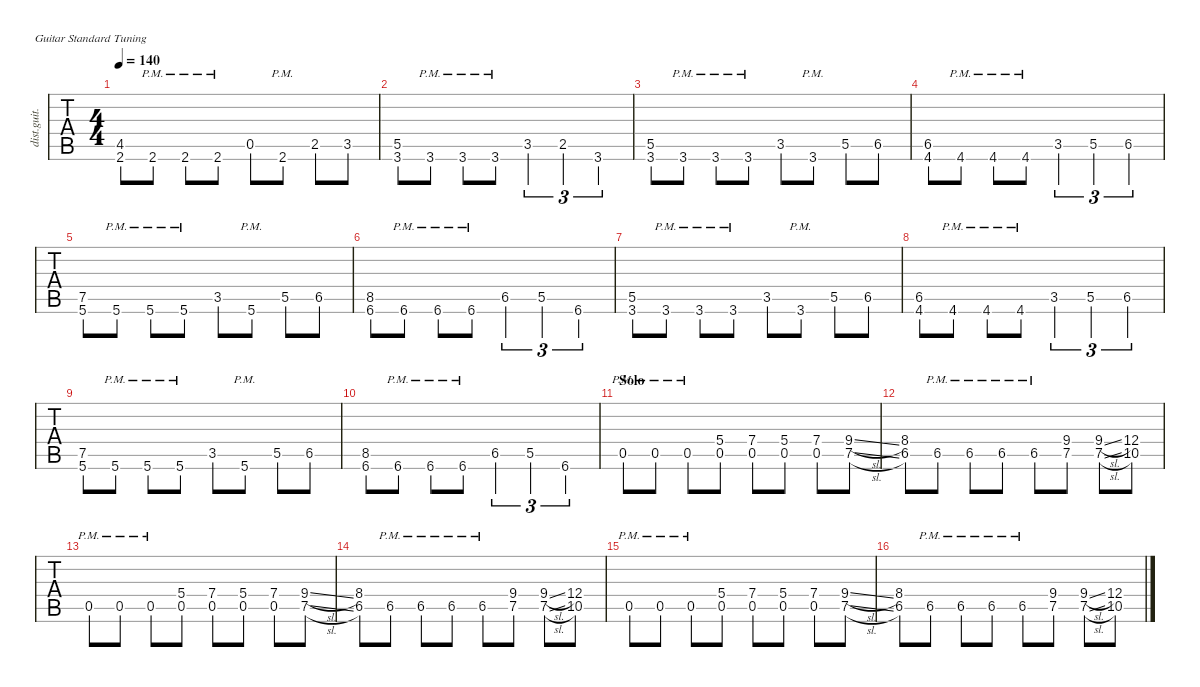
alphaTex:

\defaultSystemsLayout 4
\hideDynamics
\bracketExtendMode nobrackets
\otherSystemsTrackNameOrientation horizontal
\track ("Rhythm Guitar 2" "dist.guit.") {multiBarRest instrument distortionguitar}
\staff {tabs}
\tuning (E4 B3 G3 D3 A2 E2)
\ts (4 4)
\tempo 140
\clef g2
\ks c
(4.5{acc #} 2.6{acc #}).8{dy mf} 2.6{pm acc #}.8 2.6{pm acc #}.8 2.6{pm acc #}.8 0.5.8 2.6{pm acc #}.8 2.5.8 3.5.8 |
(5.5 3.6).8 3.6{pm}.8 3.6{pm}.8 3.6{pm}.8 3.5.4{tu (3 2)} 2.5.4{tu (3 2)} 3.6.4{tu (3 2)} |
(5.5 3.6).8 3.6{pm}.8 3.6{pm}.8 3.6{pm}.8 3.5.8 3.6{pm}.8 5.5.8 6.5{acc #}.8 |
(6.5{acc #} 4.6{acc #}).8 4.6{pm acc #}.8 4.6{pm acc #}.8 4.6{pm acc #}.8 3.5.4{tu (3 2)} 5.5.4{tu (3 2)} 6.5{acc #}.4{tu (3 2)} |
(7.5 5.6).8 5.6{pm}.8 5.6{pm}.8 5.6{pm}.8 3.5.8 5.6{pm}.8 5.5.8 6.5{acc #}.8 |
(8.5 6.6{acc #}).8 6.6{pm acc #}.8 6.6{pm acc #}.8 6.6{pm acc #}.8 6.5{acc #}.4{tu (3 2)} 5.5.4{tu (3 2)} 6.6{acc #}.4{tu (3 2)} |
(5.5 3.6).8 3.6{pm}.8 3.6{pm}.8 3.6{pm}.8 3.5.8 3.6{pm}.8 5.5.8 6.5{acc #}.8 |
(6.5{acc #} 4.6{acc #}).8 4.6{pm acc #}.8 4.6{pm acc #}.8 4.6{pm acc #}.8 3.5.4{tu (3 2)} 5.5.4{tu (3 2)} 6.5{acc #}.4{tu (3 2)} |
(7.5 5.6).8 5.6{pm}.8 5.6{pm}.8 5.6{pm}.8 3.5.8 5.6{pm}.8 5.5.8 6.5{acc #}.8 |
(8.5 6.6{acc #}).8 6.6{pm acc #}.8 6.6{pm acc #}.8 6.6{pm acc #}.8 6.5{acc #}.4{tu (3 2)} 5.5.4{tu (3 2)} 6.6{acc #}.4{tu (3 2)} |
\section ("" "Solo")
0.5{pm}.8 0.5{pm}.8 0.5{pm}.8 (5.4 0.5).8 (7.4 0.5).8 (5.4 0.5).8 (7.4 0.5).8 (7.5{sl} 9.4{sl}).8 |
(6.5{acc #} 8.4{acc #}).8 6.5{pm acc #}.8 6.5{pm acc #}.8 6.5{pm acc #}.8 6.5{pm acc #}.8 (7.5 9.4).8 (7.5{sl} 9.4{sl}).8 (10.5 12.4).8 |
0.5{pm}.8 0.5{pm}.8 0.5{pm}.8 (5.4 0.5).8 (7.4 0.5).8 (5.4 0.5).8 (7.4 0.5).8 (7.5{sl} 9.4{sl}).8 |
(6.5{acc #} 8.4{acc #}).8 6.5{pm acc #}.8 6.5{pm acc #}.8 6.5{pm acc #}.8 6.5{pm acc #}.8 (7.5 9.4).8 (7.5{sl} 9.4{sl}).8 (10.5 12.4).8 |
0.5{pm}.8 0.5{pm}.8 0.5{pm}.8 (5.4 0.5).8 (7.4 0.5).8 (5.4 0.5).8 (7.4 0.5).8 (7.5{sl} 9.4{sl}).8 |
(6.5{acc #} 8.4{acc #}).8 6.5{pm acc #}.8 6.5{pm acc #}.8 6.5{pm acc #}.8 6.5{pm acc #}.8 (7.5 9.4).8 (7.5{sl} 9.4{sl}).8 (10.5 12.4).8
